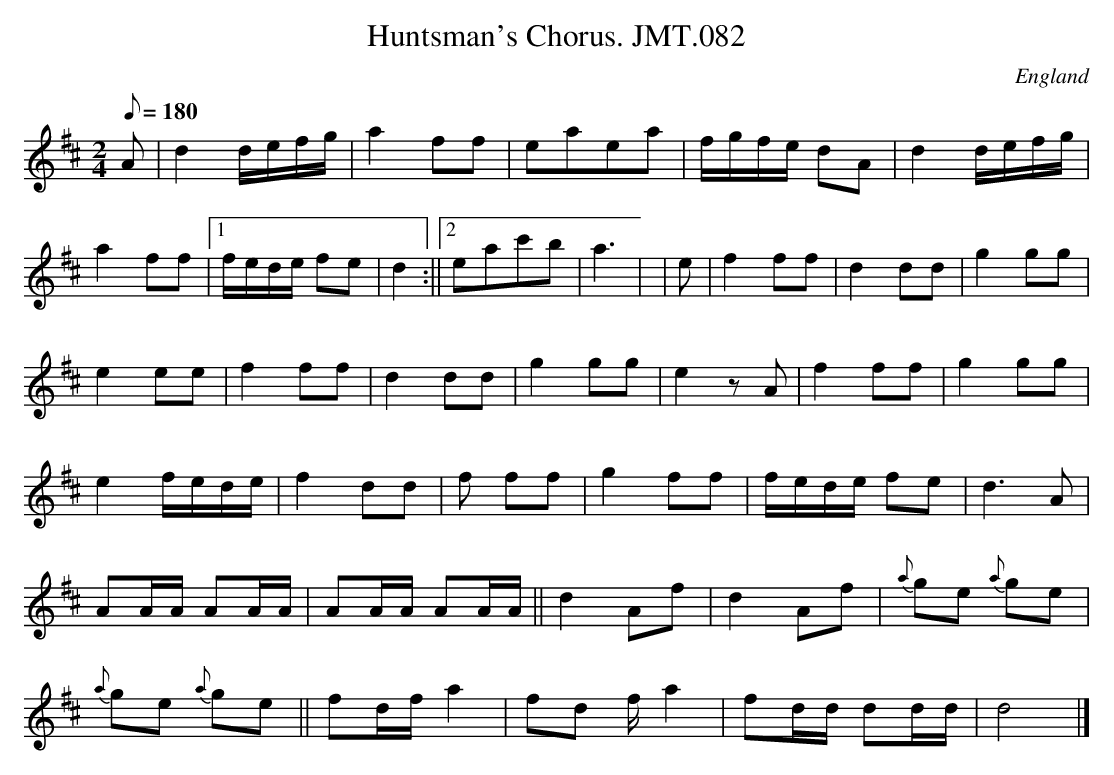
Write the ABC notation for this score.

X:1
T:Huntsman's Chorus. JMT.082
M:2/4
L:1/8
Q:180
O:England
K:D
A|d2d/e/f/g/|a2ff|eaea|f/g/f/e/ dA|d2d/e/f/g/|!a2ff|1 f/e/d/e/ fe|d2:||2
eac'b|a3|
|e|f2ff|d2dd|g2gg|!e2ee|f2ff|d2dd|g2gg|e2zA|f2ff|g2gg|!e2f/e/d/e/|f2dd|f
2ff|g2ff|f/e/d/e/ fe|d3A|!
AA/A/ AA/A/|AA/A/ AA/A/||d2Af|d2Af|{a}ge {a}ge|!{a}ge {a}ge||fd/f/ a2|fd
/f/ a2|fd/d/ dd/d/|d4|]
